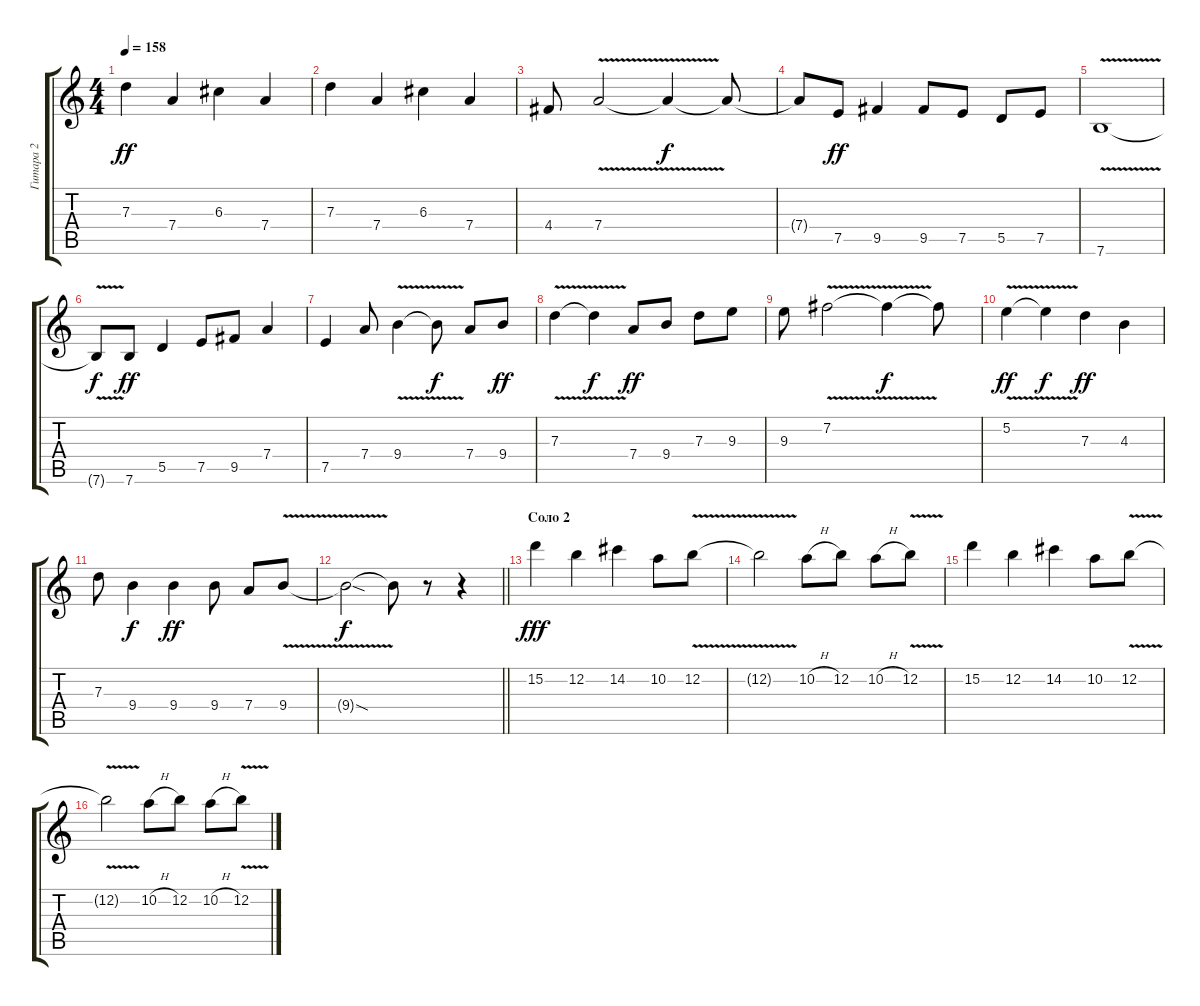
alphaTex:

\track ("Гитара 2" "Гитара 2") {instrument distortionguitar}
\staff {score tabs}
\tuning (E4 B3 G3 D3 A2 E2) {hide}
\ts (4 4)
\tempo 158
\clef g2
\ks c
7.3.4{dy ff} 7.4.4 6.3.4 7.4.4 |
7.3.4 7.4.4 6.3.4 7.4.4 |
4.4.8 7.4{v}.2 7.4{t}.4{dy f} 7.4{t}.8 |
7.4{t}.8 7.5.8{dy ff} 9.5.4 9.5.8 7.5.8 5.5.8 7.5.8 |
7.6{v}.1 |
7.6{t}.8{dy f} 7.6.8{dy ff} 5.5.4 7.5.8 9.5.8 7.4.4 |
7.5.4 7.4.8 9.4{v}.4 9.4{t}.8{dy f} 7.4.8 9.4.8{dy ff} |
7.3{v}.4 7.3{t}.4{dy f} 7.4.8{dy ff} 9.4.8 7.3.8 9.3.8 |
9.3.8 7.2{v}.2 7.2{t}.4{dy f} 7.2{t}.8 |
5.2{v}.4{dy ff} 5.2{t}.4{dy f} 7.3.4{dy ff} 4.3.4 |
7.3.8 9.4.4{dy f} 9.4.4{dy ff} 9.4.8 7.4.8 9.4{v}.8 |
\barLineRight lightlight
9.4{sod t}.2{dy f} 9.4{t}.8 r.8 r.4 |
\section ("" "Соло 2")
15.2.4{dy fff instrument distortionguitar} 12.2.4 14.2.4 10.2.8 12.2{v}.8 |
12.2{t}.2 10.2{h}.8 12.2.8 10.2{h}.8 12.2{v}.8 |
15.2.4 12.2.4 14.2.4 10.2.8 12.2{v}.8 |
12.2{t}.2 10.2{h}.8 12.2.8 10.2{h}.8 12.2{v}.8
